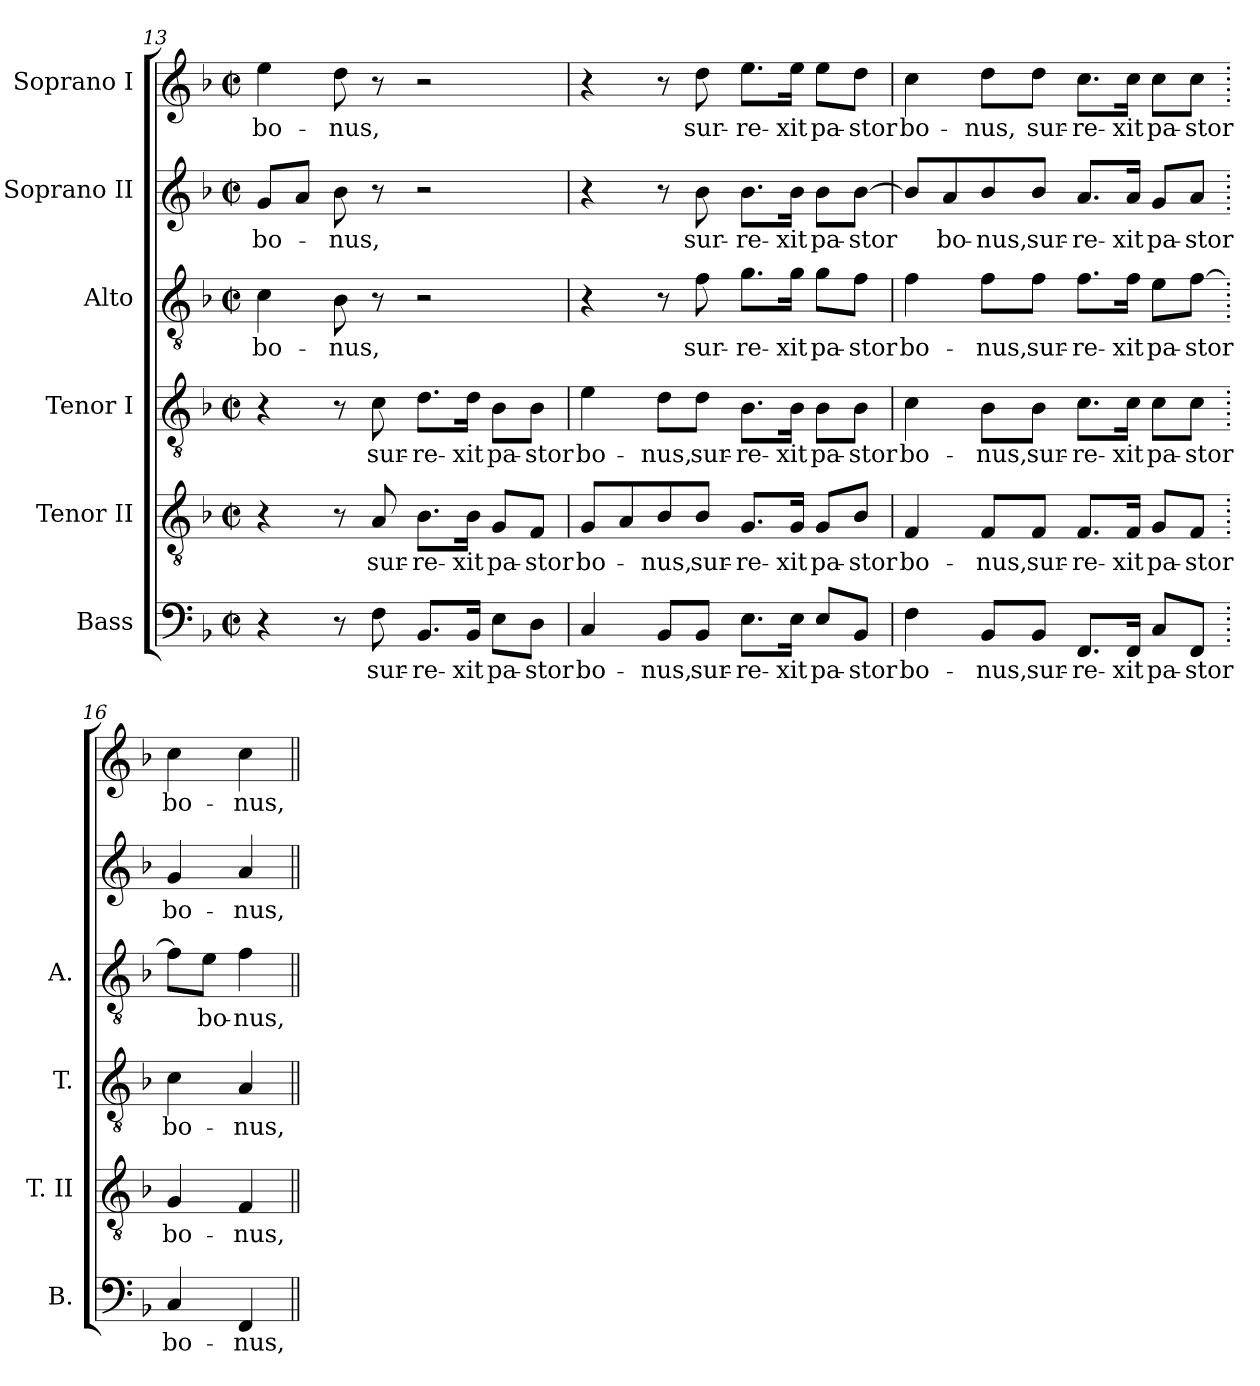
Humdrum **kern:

**kern	**text	**kern	**text	**kern	**text	**kern	**text	**kern	**text	**kern	**text
*part6	*part6	*part5	*part5	*part4	*part4	*part3	*part3	*part2	*part2	*part1	*part1
*staff6	*staff6	*staff5	*staff5	*staff4	*staff4	*staff3	*staff3	*staff2	*staff2	*staff1	*staff1
*I"Bass	*	*I"Tenor II	*	*I"Tenor I	*	*I"Alto	*	*I"Soprano II	*	*I"Soprano I	*
*I'B.	*	*I'T. II	*	*I'T.	*	*I'A.	*	*	*	*	*
*clefF4	*	*clefGv2	*	*clefGv2	*	*clefGv2	*	*clefG2	*	*clefG2	*
*	*	*ITrd7c12	*	*ITrd7c12	*	*	*	*	*	*	*
*k[b-]	*	*k[b-]	*	*k[b-]	*	*k[b-]	*	*k[b-]	*	*k[b-]	*
*F:	*	*F:	*	*F:	*	*F:	*	*F:	*	*F:	*
*M2/2	*	*M2/2	*	*M2/2	*	*M2/2	*	*M2/2	*	*M2/2	*
*met(c|)	*	*met(c|)	*	*met(c|)	*	*met(c|)	*	*met(c|)	*	*met(c|)	*
=13	=13	=13	=13	=13	=13	=13	=13	=13	=13	=13	=13
!	!	!	!	!	!	!	!LO:LY:b:color=#000000	!	!	!	!
!	!	!	!	!	!	!	!	!	!LO:LY:b:color=#000000	!	!
!	!	!	!	!	!	!	!	!	!	!	!LO:LY:b:color=#000000
4r	.	4r	.	4r	.	4ci\	bo-	8gi/L	bo-	4eei\	bo-
.	.	.	.	.	.	.	.	8ai/J	.	.	.
!	!	!	!	!	!	!	!LO:LY:b:color=#000000	!	!	!	!
!	!	!	!	!	!	!	!	!	!LO:LY:b:color=#000000	!	!
!	!	!	!	!	!	!	!	!	!	!	!LO:LY:b:color=#000000
8r	.	8r	.	8r	.	8B-i\	-nus,	8b-i\	-nus,	8ddi\	-nus,
!	!LO:LY:b:color=#000000	!	!	!	!	!	!	!	!	!	!
!	!	!	!LO:LY:b:color=#000000	!	!	!	!	!	!	!	!
!	!	!	!	!	!LO:LY:b:color=#000000	!	!	!	!	!	!
8Fi\	sur-	8AAi/	sur-	8Ci\	sur-	8r	.	8r	.	8r	.
!	!LO:LY:b:color=#000000	!	!	!	!	!	!	!	!	!	!
!	!	!	!LO:LY:b:color=#000000	!	!	!	!	!	!	!	!
!	!	!	!	!	!LO:LY:b:color=#000000	!	!	!	!	!	!
8.BB-i/L	-re-	8.BB-i\L	-re-	8.Di\L	-re-	2r	.	2r	.	2r	.
!	!LO:LY:b:color=#000000	!	!	!	!	!	!	!	!	!	!
!	!	!	!LO:LY:b:color=#000000	!	!	!	!	!	!	!	!
!	!	!	!	!	!LO:LY:b:color=#000000	!	!	!	!	!	!
16BB-i/Jk	-xit	16BB-i\Jk	-xit	16Di\Jk	-xit	.	.	.	.	.	.
!	!LO:LY:b:color=#000000	!	!	!	!	!	!	!	!	!	!
!	!	!	!LO:LY:b:color=#000000	!	!	!	!	!	!	!	!
!	!	!	!	!	!LO:LY:b:color=#000000	!	!	!	!	!	!
8Ei\L	pa-	8GGi/L	pa-	8BB-i\L	pa-	.	.	.	.	.	.
!	!LO:LY:b:color=#000000	!	!	!	!	!	!	!	!	!	!
!	!	!	!LO:LY:b:color=#000000	!	!	!	!	!	!	!	!
!	!	!	!	!	!LO:LY:b:color=#000000	!	!	!	!	!	!
8Di\J	-stor	8FFi/J	-stor	8BB-i\J	-stor	.	.	.	.	.	.
!!LO:LB:g=z
=14	=14	=14	=14	=14	=14	=14	=14	=14	=14	=14	=14
!	!LO:LY:b:color=#000000	!	!	!	!	!	!	!	!	!	!
!	!	!	!LO:LY:b:color=#000000	!	!	!	!	!	!	!	!
!	!	!	!	!	!LO:LY:b:color=#000000	!	!	!	!	!	!
4Ci/	bo-	8GGi/L	bo-	4Ei\	bo-	4r	.	4r	.	4r	.
.	.	8AAi/	.	.	.	.	.	.	.	.	.
!	!LO:LY:b:color=#000000	!	!	!	!	!	!	!	!	!	!
!	!	!	!LO:LY:b:color=#000000	!	!	!	!	!	!	!	!
!	!	!	!	!	!LO:LY:b:color=#000000	!	!	!	!	!	!
8BB-i/L	-nus,	8BB-i/	-nus,	8Di\L	-nus,	8r	.	8r	.	8r	.
!	!LO:LY:b:color=#000000	!	!	!	!	!	!	!	!	!	!
!	!	!	!LO:LY:b:color=#000000	!	!	!	!	!	!	!	!
!	!	!	!	!	!LO:LY:b:color=#000000	!	!	!	!	!	!
!	!	!	!	!	!	!	!LO:LY:b:color=#000000	!	!	!	!
!	!	!	!	!	!	!	!	!	!LO:LY:b:color=#000000	!	!
!	!	!	!	!	!	!	!	!	!	!	!LO:LY:b:color=#000000
8BB-i/J	sur-	8BB-i/J	sur-	8Di\J	sur-	8fi\	sur-	8b-i\	sur-	8ddi\	sur-
!	!LO:LY:b:color=#000000	!	!	!	!	!	!	!	!	!	!
!	!	!	!LO:LY:b:color=#000000	!	!	!	!	!	!	!	!
!	!	!	!	!	!LO:LY:b:color=#000000	!	!	!	!	!	!
!	!	!	!	!	!	!	!LO:LY:b:color=#000000	!	!	!	!
!	!	!	!	!	!	!	!	!	!LO:LY:b:color=#000000	!	!
!	!	!	!	!	!	!	!	!	!	!	!LO:LY:b:color=#000000
8.Ei\L	-re-	8.GGi/L	-re-	8.BB-i\L	-re-	8.gi\L	-re-	8.b-i\L	-re-	8.eei\L	-re-
!	!LO:LY:b:color=#000000	!	!	!	!	!	!	!	!	!	!
!	!	!	!LO:LY:b:color=#000000	!	!	!	!	!	!	!	!
!	!	!	!	!	!LO:LY:b:color=#000000	!	!	!	!	!	!
!	!	!	!	!	!	!	!LO:LY:b:color=#000000	!	!	!	!
!	!	!	!	!	!	!	!	!	!LO:LY:b:color=#000000	!	!
!	!	!	!	!	!	!	!	!	!	!	!LO:LY:b:color=#000000
16Ei\Jk	-xit	16GGi/Jk	-xit	16BB-i\Jk	-xit	16gi\Jk	-xit	16b-i\Jk	-xit	16eei\Jk	-xit
!	!LO:LY:b:color=#000000	!	!	!	!	!	!	!	!	!	!
!	!	!	!LO:LY:b:color=#000000	!	!	!	!	!	!	!	!
!	!	!	!	!	!LO:LY:b:color=#000000	!	!	!	!	!	!
!	!	!	!	!	!	!	!LO:LY:b:color=#000000	!	!	!	!
!	!	!	!	!	!	!	!	!	!LO:LY:b:color=#000000	!	!
!	!	!	!	!	!	!	!	!	!	!	!LO:LY:b:color=#000000
8Ei/L	pa-	8GGi/L	pa-	8BB-i\L	pa-	8gi\L	pa-	8b-i\L	pa-	8eei\L	pa-
!	!LO:LY:b:color=#000000	!	!	!	!	!	!	!	!	!	!
!	!	!	!LO:LY:b:color=#000000	!	!	!	!	!	!	!	!
!	!	!	!	!	!LO:LY:b:color=#000000	!	!	!	!	!	!
!	!	!	!	!	!	!	!LO:LY:b:color=#000000	!	!	!	!
!	!	!	!	!	!	!	!	!	!LO:LY:b:color=#000000	!	!
!	!	!	!	!	!	!	!	!	!	!	!LO:LY:b:color=#000000
8BB-i/J	-stor	8BB-i/J	-stor	8BB-i\J	-stor	8fi\J	-stor	[>8b-i\J	-stor	8ddi\J	-stor
=15	=15	=15	=15	=15	=15	=15	=15	=15	=15	=15	=15
!	!LO:LY:b:color=#000000	!	!	!	!	!	!	!	!	!	!
!	!	!	!LO:LY:b:color=#000000	!	!	!	!	!	!	!	!
!	!	!	!	!	!LO:LY:b:color=#000000	!	!	!	!	!	!
!	!	!	!	!	!	!	!LO:LY:b:color=#000000	!	!	!	!
!	!	!	!	!	!	!	!	!	!	!	!LO:LY:b:color=#000000
4Fi\	bo-	4FFi/	bo-	4Ci\	bo-	4fi\	bo-	8b-i/L]	.	4cci\	bo-
!	!	!	!	!	!	!	!	!	!LO:LY:b:color=#000000	!	!
.	.	.	.	.	.	.	.	8ai/	bo-	.	.
!	!LO:LY:b:color=#000000	!	!	!	!	!	!	!	!	!	!
!	!	!	!LO:LY:b:color=#000000	!	!	!	!	!	!	!	!
!	!	!	!	!	!LO:LY:b:color=#000000	!	!	!	!	!	!
!	!	!	!	!	!	!	!LO:LY:b:color=#000000	!	!	!	!
!	!	!	!	!	!	!	!	!	!LO:LY:b:color=#000000	!	!
!	!	!	!	!	!	!	!	!	!	!	!LO:LY:b:color=#000000
8BB-i/L	-nus,	8FFi/L	-nus,	8BB-i\L	-nus,	8fi\L	-nus,	8b-i/	-nus,	8ddi\L	-nus,
!	!LO:LY:b:color=#000000	!	!	!	!	!	!	!	!	!	!
!	!	!	!LO:LY:b:color=#000000	!	!	!	!	!	!	!	!
!	!	!	!	!	!LO:LY:b:color=#000000	!	!	!	!	!	!
!	!	!	!	!	!	!	!LO:LY:b:color=#000000	!	!	!	!
!	!	!	!	!	!	!	!	!	!LO:LY:b:color=#000000	!	!
!	!	!	!	!	!	!	!	!	!	!	!LO:LY:b:color=#000000
8BB-i/J	sur-	8FFi/J	sur-	8BB-i\J	sur-	8fi\J	sur-	8b-i/J	sur-	8ddi\J	sur-
!	!LO:LY:b:color=#000000	!	!	!	!	!	!	!	!	!	!
!	!	!	!LO:LY:b:color=#000000	!	!	!	!	!	!	!	!
!	!	!	!	!	!LO:LY:b:color=#000000	!	!	!	!	!	!
!	!	!	!	!	!	!	!LO:LY:b:color=#000000	!	!	!	!
!	!	!	!	!	!	!	!	!	!LO:LY:b:color=#000000	!	!
!	!	!	!	!	!	!	!	!	!	!	!LO:LY:b:color=#000000
8.FFi/L	-re-	8.FFi/L	-re-	8.Ci\L	-re-	8.fi\L	-re-	8.ai/L	-re-	8.cci\L	-re-
!	!LO:LY:b:color=#000000	!	!	!	!	!	!	!	!	!	!
!	!	!	!LO:LY:b:color=#000000	!	!	!	!	!	!	!	!
!	!	!	!	!	!LO:LY:b:color=#000000	!	!	!	!	!	!
!	!	!	!	!	!	!	!LO:LY:b:color=#000000	!	!	!	!
!	!	!	!	!	!	!	!	!	!LO:LY:b:color=#000000	!	!
!	!	!	!	!	!	!	!	!	!	!	!LO:LY:b:color=#000000
16FFi/Jk	-xit	16FFi/Jk	-xit	16Ci\Jk	-xit	16fi\Jk	-xit	16ai/Jk	-xit	16cci\Jk	-xit
!	!LO:LY:b:color=#000000	!	!	!	!	!	!	!	!	!	!
!	!	!	!LO:LY:b:color=#000000	!	!	!	!	!	!	!	!
!	!	!	!	!	!LO:LY:b:color=#000000	!	!	!	!	!	!
!	!	!	!	!	!	!	!LO:LY:b:color=#000000	!	!	!	!
!	!	!	!	!	!	!	!	!	!LO:LY:b:color=#000000	!	!
!	!	!	!	!	!	!	!	!	!	!	!LO:LY:b:color=#000000
8Ci/L	pa-	8GGi/L	pa-	8Ci\L	pa-	8ei\L	pa-	8gi/L	pa-	8cci\L	pa-
!	!LO:LY:b:color=#000000	!	!	!	!	!	!	!	!	!	!
!	!	!	!LO:LY:b:color=#000000	!	!	!	!	!	!	!	!
!	!	!	!	!	!LO:LY:b:color=#000000	!	!	!	!	!	!
!	!	!	!	!	!	!	!LO:LY:b:color=#000000	!	!	!	!
!	!	!	!	!	!	!	!	!	!LO:LY:b:color=#000000	!	!
!	!	!	!	!	!	!	!	!	!	!	!LO:LY:b:color=#000000
8FFi/J	-stor	8FFi/J	-stor	8Ci\J	-stor	[>8fi\J	-stor	8ai/J	-stor	8cci\J	-stor
=16.	=16.	=16.	=16.	=16.	=16.	=16.	=16.	=16.	=16.	=16.	=16.
!	!LO:LY:b:color=#000000	!	!	!	!	!	!	!	!	!	!
!	!	!	!LO:LY:b:color=#000000	!	!	!	!	!	!	!	!
!	!	!	!	!	!LO:LY:b:color=#000000	!	!	!	!	!	!
!	!	!	!	!	!	!	!	!	!LO:LY:b:color=#000000	!	!
!	!	!	!	!	!	!	!	!	!	!	!LO:LY:b:color=#000000
4Ci/	bo-	4GGi/	bo-	4Ci\	bo-	8fi\L]	.	4gi/	bo-	4cci\	bo-
!	!	!	!	!	!	!	!LO:LY:b:color=#000000	!	!	!	!
.	.	.	.	.	.	8ei\J	bo-	.	.	.	.
!	!LO:LY:b:color=#000000	!	!	!	!	!	!	!	!	!	!
!	!	!	!LO:LY:b:color=#000000	!	!	!	!	!	!	!	!
!	!	!	!	!	!LO:LY:b:color=#000000	!	!	!	!	!	!
!	!	!	!	!	!	!	!LO:LY:b:color=#000000	!	!	!	!
!	!	!	!	!	!	!	!	!	!LO:LY:b:color=#000000	!	!
!	!	!	!	!	!	!	!	!	!	!	!LO:LY:b:color=#000000
4FFi/	-nus,	4FFi/	-nus,	4AAi/	-nus,	4fi\	-nus,	4ai/	-nus,	4cci\	-nus,
=||	=||	=||	=||	=||	=||	=||	=||	=||	=||	=||	=||
*-	*-	*-	*-	*-	*-	*-	*-	*-	*-	*-	*-
